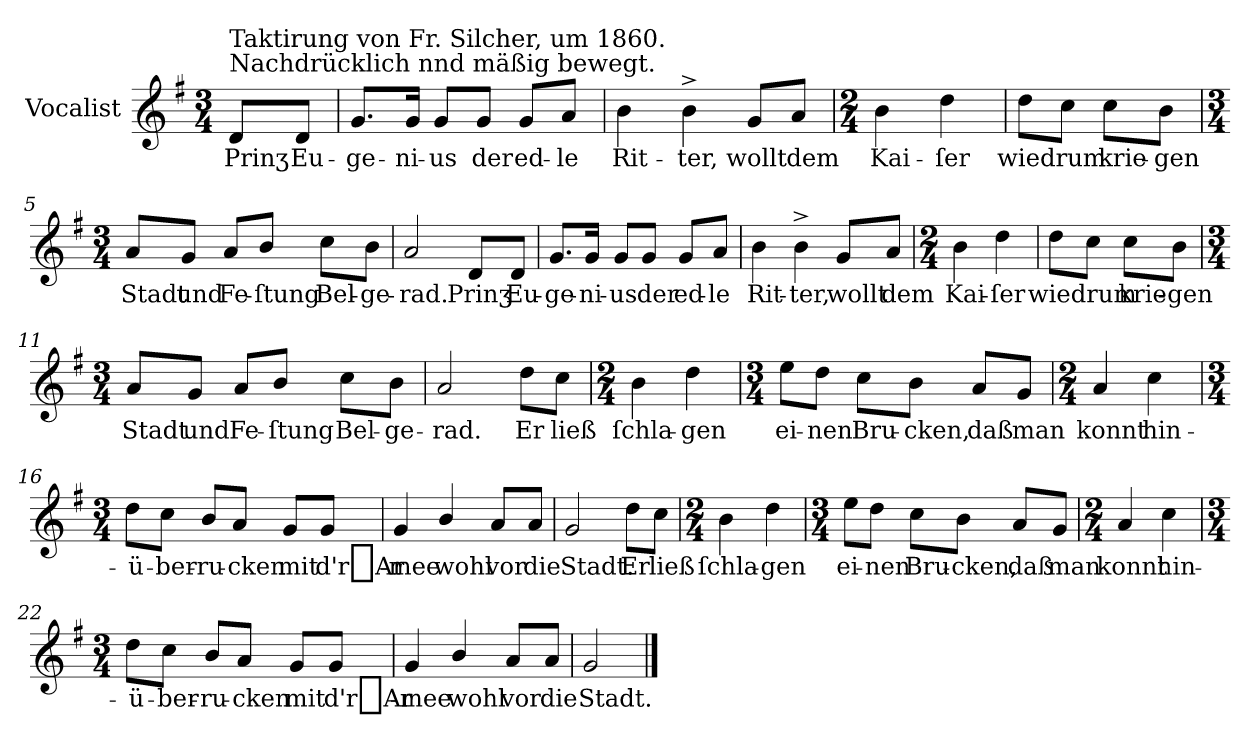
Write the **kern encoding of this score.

**kern	**text
*part1	*part1
*staff1	*staff1
*I"Vocalist	*
*k[f#]	*
*G:	*
*M3/4	*
=	=
!LO:TX:a:t=Nachdrücklich nnd mäßig bewegt.	!
!LO:TX:a:t=Taktirung von Fr. Silcher, um 1860.	!
8dL	Prinʒ
8dJ	Eu-
=1	=1
8.gL	-ge-
16gJk	-ni-
8gL	-us
8gJ	der
8gL	ed-
8aJ	-le
=2	=2
4b	Rit-
4b^	-ter,
8gL	wollt
8aJ	dem
=3	=3
*M2/4	*
4b	Kai-
4dd	-ſer
=4	=4
8ddL	wiedrum
8ccJ	.
8ccL	krie-
8bJ	-gen
=5	=5
*M3/4	*
8aL	Stadt
8gJ	und
8aL	Fe-
8bJ	-ſtung
8ccL	Bel-
8bJ	-ge-
=6	=6
2a	-rad.
8dL	Prinʒ
8dJ	Eu-
=7	=7
8.gL	-ge-
16gJk	-ni-
8gL	-us
8gJ	der
8gL	ed-
8aJ	-le
=8	=8
4b	Rit-
4b^	-ter,
8gL	wollt
8aJ	dem
=9	=9
*M2/4	*
4b	Kai-
4dd	-ſer
=10	=10
8ddL	wiedrum
8ccJ	.
8ccL	krie-
8bJ	-gen
=11	=11
*M3/4	*
8aL	Stadt
8gJ	und
8aL	Fe-
8bJ	-ſtung
8ccL	Bel-
8bJ	-ge-
=12	=12
2a	-rad.
8ddL	Er
8ccJ	ließ
=13	=13
*M2/4	*
4b	ſchla-
4dd	-gen
=14	=14
*M3/4	*
8eeL	ei-
8ddJ	-nen
8ccL	Bru-
8bJ	-cken,
8aL	daß
8gJ	man
=15	=15
*M2/4	*
4a	konnt
4cc	hin-
=16	=16
*M3/4	*
8ddL	-ü-
8ccJ	-ber-
8bL	-ru-
8aJ	-cken
8gL	mit
8gJ	d'r_Ar-
=17	=17
4g	-mee
4b/	wohl
8aL	vor
8aJ	die
=18	=18
2g	Stadt.
8ddL	Er
8ccJ	ließ
=19	=19
*M2/4	*
4b	ſchla-
4dd	-gen
=20	=20
*M3/4	*
8eeL	ei-
8ddJ	-nen
8ccL	Bru-
8bJ	-cken,
8aL	daß
8gJ	man
=21	=21
*M2/4	*
4a	konnt
4cc	hin-
=22	=22
*M3/4	*
8ddL	-ü-
8ccJ	-ber-
8bL	-ru-
8aJ	-cken
8gL	mit
8gJ	d'r_Ar-
=23	=23
4g	-mee
4b/	wohl
8aL	vor
8aJ	die
=24	=24
2g	Stadt.
==	==
*-	*-
